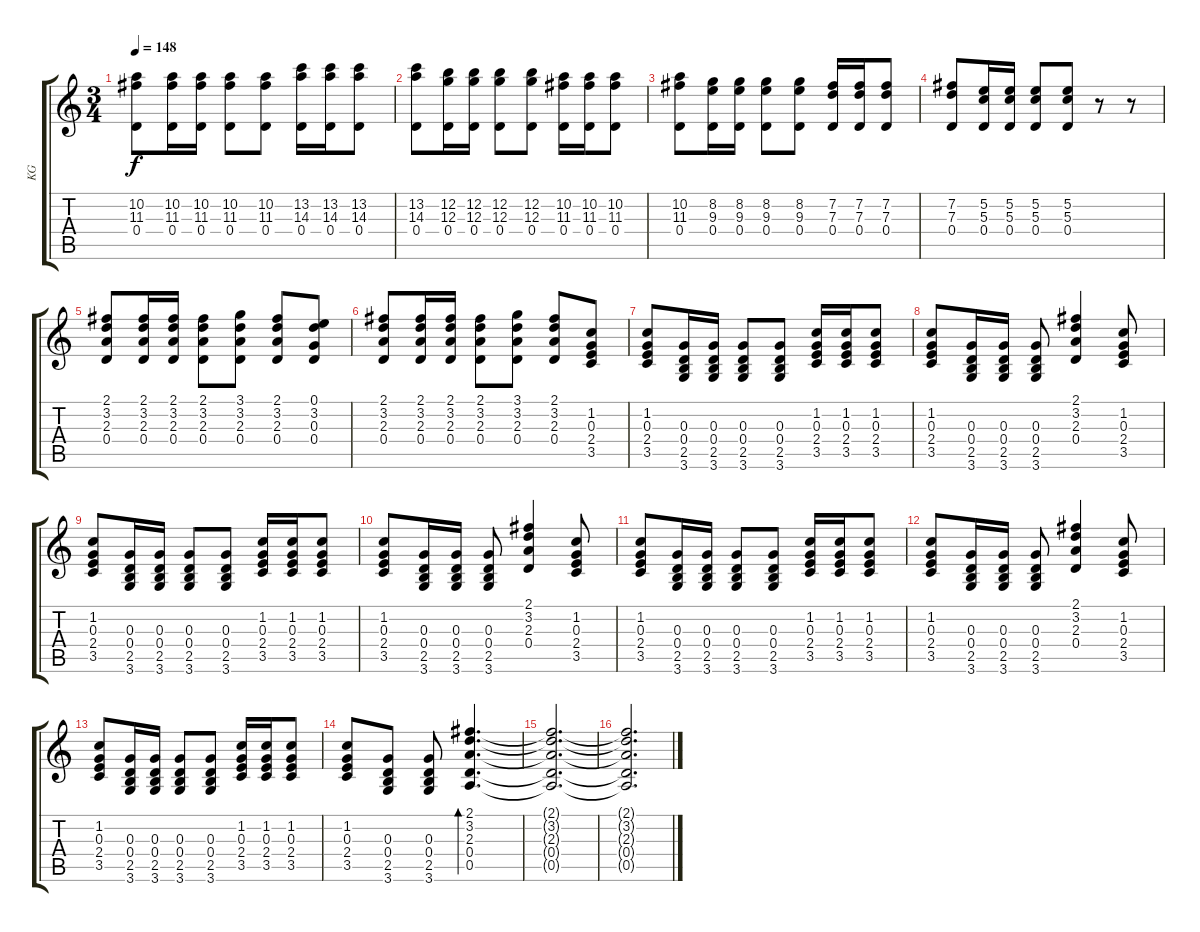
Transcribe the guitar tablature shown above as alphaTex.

\track ("KG" "KG") {instrument acousticguitarnylon}
\staff {score tabs}
\tuning (E4 B3 G3 D3 A2 E2) {hide}
\ts (3 4)
\tempo 148
\clef g2
\ks c
(10.2 11.3 0.4).8{dy f} (10.2 11.3 0.4).16 (10.2 11.3 0.4).16 (10.2 11.3 0.4).8 (10.2 11.3 0.4).8 (13.2 14.3 0.4).16 (13.2 14.3 0.4).16 (13.2 14.3 0.4).8 |
(13.2 14.3 0.4).8 (12.2 12.3 0.4).16 (12.2 12.3 0.4).16 (12.2 12.3 0.4).8 (12.2 12.3 0.4).8 (10.2 11.3 0.4).16 (10.2 11.3 0.4).16 (10.2 11.3 0.4).8 |
(10.2 11.3 0.4).8 (8.2 9.3 0.4).16 (8.2 9.3 0.4).16 (8.2 9.3 0.4).8 (8.2 9.3 0.4).8 (7.2 7.3 0.4).16 (7.2 7.3 0.4).16 (7.2 7.3 0.4).8 |
(7.2 7.3 0.4).8 (5.2 5.3 0.4).16 (5.2 5.3 0.4).16 (5.2 5.3 0.4).8 (5.2 5.3 0.4).8 r.8 r.8 |
(2.1 3.2 2.3 0.4).8 (2.1 3.2 2.3 0.4).16 (2.1 3.2 2.3 0.4).16 (2.1 3.2 2.3 0.4).8 (3.1 3.2 2.3 0.4).8 (2.1 3.2 2.3 0.4).8 (0.1 3.2 0.3 0.4).8 |
(2.1 3.2 2.3 0.4).8 (2.1 3.2 2.3 0.4).16 (2.1 3.2 2.3 0.4).16 (2.1 3.2 2.3 0.4).8 (3.1 3.2 2.3 0.4).8 (2.1 3.2 2.3 0.4).8 (1.2 0.3 2.4 3.5).8 |
(1.2 0.3 2.4 3.5).8 (0.3 0.4 2.5 3.6).16 (0.3 0.4 2.5 3.6).16 (0.3 0.4 2.5 3.6).8 (0.3 0.4 2.5 3.6).8 (1.2 0.3 2.4 3.5).16 (1.2 0.3 2.4 3.5).16 (1.2 0.3 2.4 3.5).8 |
(1.2 0.3 2.4 3.5).8 (0.3 0.4 2.5 3.6).16 (0.3 0.4 2.5 3.6).16 (0.3 0.4 2.5 3.6).8 (2.1 3.2 2.3 0.4).4 (1.2 0.3 2.4 3.5).8 |
(1.2 0.3 2.4 3.5).8 (0.3 0.4 2.5 3.6).16 (0.3 0.4 2.5 3.6).16 (0.3 0.4 2.5 3.6).8 (0.3 0.4 2.5 3.6).8 (1.2 0.3 2.4 3.5).16 (1.2 0.3 2.4 3.5).16 (1.2 0.3 2.4 3.5).8 |
(1.2 0.3 2.4 3.5).8 (0.3 0.4 2.5 3.6).16 (0.3 0.4 2.5 3.6).16 (0.3 0.4 2.5 3.6).8 (2.1 3.2 2.3 0.4).4 (1.2 0.3 2.4 3.5).8 |
(1.2 0.3 2.4 3.5).8 (0.3 0.4 2.5 3.6).16 (0.3 0.4 2.5 3.6).16 (0.3 0.4 2.5 3.6).8 (0.3 0.4 2.5 3.6).8 (1.2 0.3 2.4 3.5).16 (1.2 0.3 2.4 3.5).16 (1.2 0.3 2.4 3.5).8 |
(1.2 0.3 2.4 3.5).8 (0.3 0.4 2.5 3.6).16 (0.3 0.4 2.5 3.6).16 (0.3 0.4 2.5 3.6).8 (2.1 3.2 2.3 0.4).4 (1.2 0.3 2.4 3.5).8 |
(1.2 0.3 2.4 3.5).8 (0.3 0.4 2.5 3.6).16 (0.3 0.4 2.5 3.6).16 (0.3 0.4 2.5 3.6).8 (0.3 0.4 2.5 3.6).8 (1.2 0.3 2.4 3.5).16 (1.2 0.3 2.4 3.5).16 (1.2 0.3 2.4 3.5).8 |
(1.2 0.3 2.4 3.5).8 (0.3 0.4 2.5 3.6).8 (0.3 0.4 2.5 3.6).8 (2.1 3.2 2.3 0.4 0.5).4{d bd 120} |
(2.1{t} 3.2{t} 2.3{t} 0.4{t} 0.5{t}).2{d} |
(2.1{t} 3.2{t} 2.3{t} 0.4{t} 0.5{t}).2{d}
